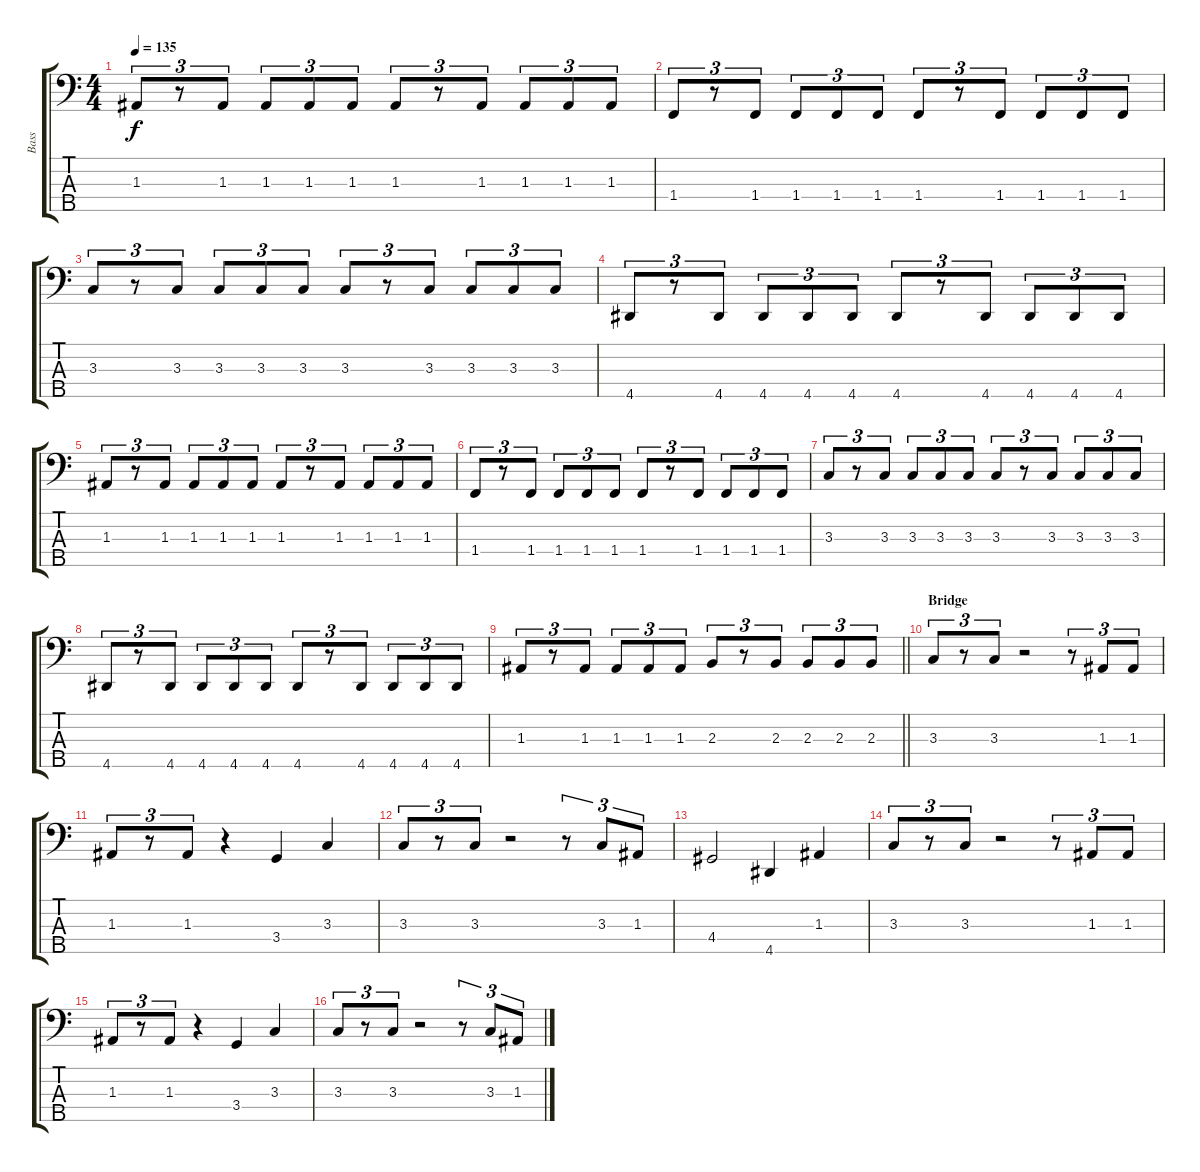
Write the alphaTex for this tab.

\track ("Bass" "Bass") {instrument electricbassfinger}
\staff {score tabs}
\tuning (G2 D2 A1 E1 B0) {hide}
\ts (4 4)
\tempo 135
\clef f4
\ks c
1.3.8{tu (3 2) dy f} r.8{tu (3 2)} 1.3.8{tu (3 2)} 1.3.8{tu (3 2)} 1.3.8{tu (3 2)} 1.3.8{tu (3 2)} 1.3.8{tu (3 2)} r.8{tu (3 2)} 1.3.8{tu (3 2)} 1.3.8{tu (3 2)} 1.3.8{tu (3 2)} 1.3.8{tu (3 2)} |
1.4.8{tu (3 2)} r.8{tu (3 2)} 1.4.8{tu (3 2)} 1.4.8{tu (3 2)} 1.4.8{tu (3 2)} 1.4.8{tu (3 2)} 1.4.8{tu (3 2)} r.8{tu (3 2)} 1.4.8{tu (3 2)} 1.4.8{tu (3 2)} 1.4.8{tu (3 2)} 1.4.8{tu (3 2)} |
3.3.8{tu (3 2)} r.8{tu (3 2)} 3.3.8{tu (3 2)} 3.3.8{tu (3 2)} 3.3.8{tu (3 2)} 3.3.8{tu (3 2)} 3.3.8{tu (3 2)} r.8{tu (3 2)} 3.3.8{tu (3 2)} 3.3.8{tu (3 2)} 3.3.8{tu (3 2)} 3.3.8{tu (3 2)} |
4.5.8{tu (3 2)} r.8{tu (3 2)} 4.5.8{tu (3 2)} 4.5.8{tu (3 2)} 4.5.8{tu (3 2)} 4.5.8{tu (3 2)} 4.5.8{tu (3 2)} r.8{tu (3 2)} 4.5.8{tu (3 2)} 4.5.8{tu (3 2)} 4.5.8{tu (3 2)} 4.5.8{tu (3 2)} |
1.3.8{tu (3 2)} r.8{tu (3 2)} 1.3.8{tu (3 2)} 1.3.8{tu (3 2)} 1.3.8{tu (3 2)} 1.3.8{tu (3 2)} 1.3.8{tu (3 2)} r.8{tu (3 2)} 1.3.8{tu (3 2)} 1.3.8{tu (3 2)} 1.3.8{tu (3 2)} 1.3.8{tu (3 2)} |
1.4.8{tu (3 2)} r.8{tu (3 2)} 1.4.8{tu (3 2)} 1.4.8{tu (3 2)} 1.4.8{tu (3 2)} 1.4.8{tu (3 2)} 1.4.8{tu (3 2)} r.8{tu (3 2)} 1.4.8{tu (3 2)} 1.4.8{tu (3 2)} 1.4.8{tu (3 2)} 1.4.8{tu (3 2)} |
3.3.8{tu (3 2)} r.8{tu (3 2)} 3.3.8{tu (3 2)} 3.3.8{tu (3 2)} 3.3.8{tu (3 2)} 3.3.8{tu (3 2)} 3.3.8{tu (3 2)} r.8{tu (3 2)} 3.3.8{tu (3 2)} 3.3.8{tu (3 2)} 3.3.8{tu (3 2)} 3.3.8{tu (3 2)} |
4.5.8{tu (3 2)} r.8{tu (3 2)} 4.5.8{tu (3 2)} 4.5.8{tu (3 2)} 4.5.8{tu (3 2)} 4.5.8{tu (3 2)} 4.5.8{tu (3 2)} r.8{tu (3 2)} 4.5.8{tu (3 2)} 4.5.8{tu (3 2)} 4.5.8{tu (3 2)} 4.5.8{tu (3 2)} |
\barLineRight lightlight
1.3.8{tu (3 2)} r.8{tu (3 2)} 1.3.8{tu (3 2)} 1.3.8{tu (3 2)} 1.3.8{tu (3 2)} 1.3.8{tu (3 2)} 2.3.8{tu (3 2)} r.8{tu (3 2)} 2.3.8{tu (3 2)} 2.3.8{tu (3 2)} 2.3.8{tu (3 2)} 2.3.8{tu (3 2)} |
\section ("" "Bridge")
3.3.8{tu (3 2)} r.8{tu (3 2)} 3.3.8{tu (3 2)} r.2 r.8{tu (3 2)} 1.3.8{tu (3 2)} 1.3.8{tu (3 2)} |
1.3.8{tu (3 2)} r.8{tu (3 2)} 1.3.8{tu (3 2)} r.4 3.4.4 3.3.4 |
3.3.8{tu (3 2)} r.8{tu (3 2)} 3.3.8{tu (3 2)} r.2 r.8{tu (3 2)} 3.3.8{tu (3 2)} 1.3.8{tu (3 2)} |
4.4.2 4.5.4 1.3.4 |
3.3.8{tu (3 2)} r.8{tu (3 2)} 3.3.8{tu (3 2)} r.2 r.8{tu (3 2)} 1.3.8{tu (3 2)} 1.3.8{tu (3 2)} |
1.3.8{tu (3 2)} r.8{tu (3 2)} 1.3.8{tu (3 2)} r.4 3.4.4 3.3.4 |
3.3.8{tu (3 2)} r.8{tu (3 2)} 3.3.8{tu (3 2)} r.2 r.8{tu (3 2)} 3.3.8{tu (3 2)} 1.3.8{tu (3 2)}
